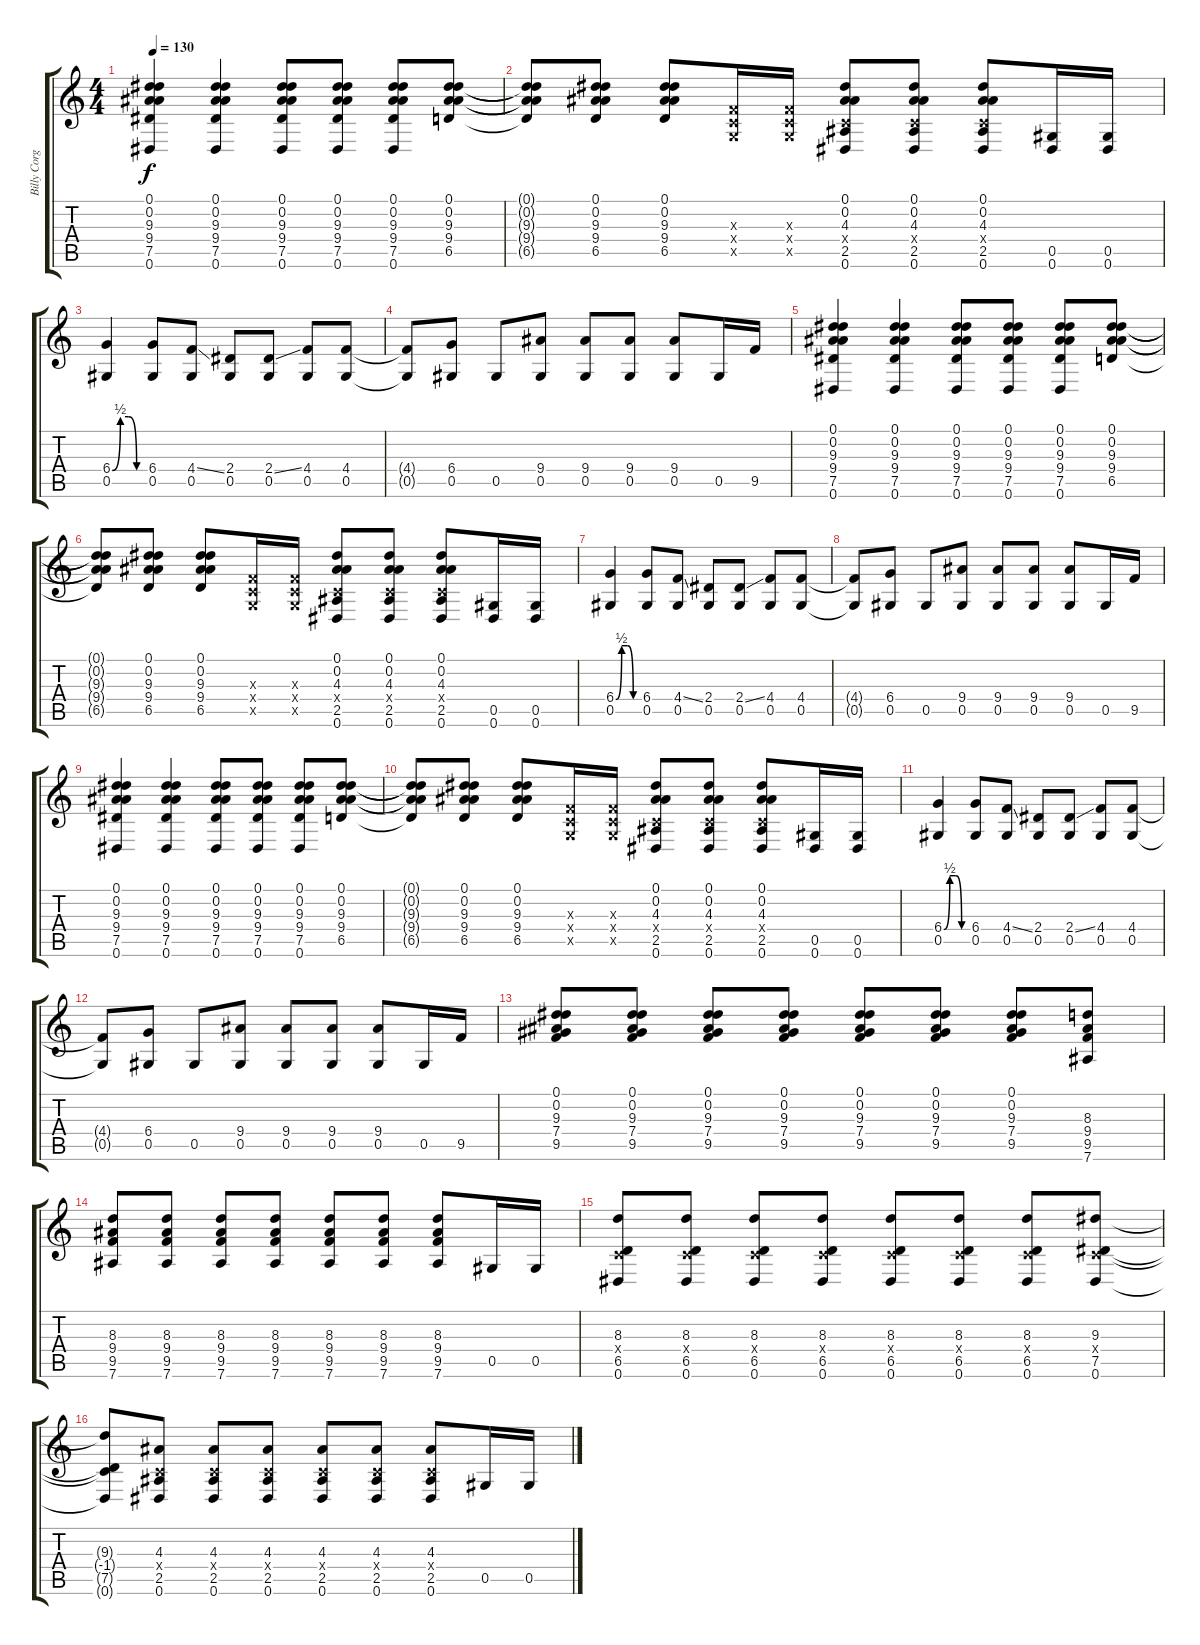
\track ("Billy Corgan (Acoustic Guitar)" "Billy Corg") {instrument acousticguitarnylon}
\staff {score tabs}
\tuning (Eb4 Bb3 Gb3 Db3 Ab2 Eb2) {hide}
\ts (4 4)
\tempo 130
\clef g2
\ks c
(0.1 0.2 9.3 9.4 7.5 0.6).4{dy f} (0.1 0.2 9.3 9.4 7.5 0.6).4 (0.1 0.2 9.3 9.4 7.5 0.6).8 (0.1 0.2 9.3 9.4 7.5 0.6).8 (0.1 0.2 9.3 9.4 7.5 0.6).8 (0.1 0.2 9.3 9.4 6.5).8 |
(0.1{t} 0.2{t} 9.3{t} 9.4{t} 6.5{t}).8 (0.1 0.2 9.3 9.4 6.5).8 (0.1 0.2 9.3 9.4 6.5).8 (-1.3{x} -1.4{x} -1.5{x}).16 (-1.3{x} -1.4{x} -1.5{x}).16 (0.1 0.2 4.3 -1.4{x} 2.5 0.6).8 (0.1 0.2 4.3 -1.4{x} 2.5 0.6).8 (0.1 0.2 4.3 -1.4{x} 2.5 0.6).8 (0.5 0.6).16 (0.5 0.6).16 |
(6.4{be (custom 0 0 15 2 30 2 45 0 60 0)} 0.5).4 (6.4 0.5).8 (4.4{ss} 0.5).8 (2.4 0.5).8 (2.4{ss} 0.5).8 (4.4 0.5).8 (4.4 0.5).8 |
(4.4{t} 0.5{t}).8 (6.4 0.5).8 0.5.8 (9.4 0.5).8 (9.4 0.5).8 (9.4 0.5).8 (9.4 0.5).8 0.5.16 9.5.16 |
(0.1 0.2 9.3 9.4 7.5 0.6).4 (0.1 0.2 9.3 9.4 7.5 0.6).4 (0.1 0.2 9.3 9.4 7.5 0.6).8 (0.1 0.2 9.3 9.4 7.5 0.6).8 (0.1 0.2 9.3 9.4 7.5 0.6).8 (0.1 0.2 9.3 9.4 6.5).8 |
(0.1{t} 0.2{t} 9.3{t} 9.4{t} 6.5{t}).8 (0.1 0.2 9.3 9.4 6.5).8 (0.1 0.2 9.3 9.4 6.5).8 (-1.3{x} -1.4{x} -1.5{x}).16 (-1.3{x} -1.4{x} -1.5{x}).16 (0.1 0.2 4.3 -1.4{x} 2.5 0.6).8 (0.1 0.2 4.3 -1.4{x} 2.5 0.6).8 (0.1 0.2 4.3 -1.4{x} 2.5 0.6).8 (0.5 0.6).16 (0.5 0.6).16 |
(6.4{be (custom 0 0 15 2 30 2 45 0 60 0)} 0.5).4 (6.4 0.5).8 (4.4{ss} 0.5).8 (2.4 0.5).8 (2.4{ss} 0.5).8 (4.4 0.5).8 (4.4 0.5).8 |
(4.4{t} 0.5{t}).8 (6.4 0.5).8 0.5.8 (9.4 0.5).8 (9.4 0.5).8 (9.4 0.5).8 (9.4 0.5).8 0.5.16 9.5.16 |
(0.1 0.2 9.3 9.4 7.5 0.6).4 (0.1 0.2 9.3 9.4 7.5 0.6).4 (0.1 0.2 9.3 9.4 7.5 0.6).8 (0.1 0.2 9.3 9.4 7.5 0.6).8 (0.1 0.2 9.3 9.4 7.5 0.6).8 (0.1 0.2 9.3 9.4 6.5).8 |
(0.1{t} 0.2{t} 9.3{t} 9.4{t} 6.5{t}).8 (0.1 0.2 9.3 9.4 6.5).8 (0.1 0.2 9.3 9.4 6.5).8 (-1.3{x} -1.4{x} -1.5{x}).16 (-1.3{x} -1.4{x} -1.5{x}).16 (0.1 0.2 4.3 -1.4{x} 2.5 0.6).8 (0.1 0.2 4.3 -1.4{x} 2.5 0.6).8 (0.1 0.2 4.3 -1.4{x} 2.5 0.6).8 (0.5 0.6).16 (0.5 0.6).16 |
(6.4{be (custom 0 0 15 2 30 2 45 0 60 0)} 0.5).4 (6.4 0.5).8 (4.4{ss} 0.5).8 (2.4 0.5).8 (2.4{ss} 0.5).8 (4.4 0.5).8 (4.4 0.5).8 |
(4.4{t} 0.5{t}).8 (6.4 0.5).8 0.5.8 (9.4 0.5).8 (9.4 0.5).8 (9.4 0.5).8 (9.4 0.5).8 0.5.16 9.5.16 |
(0.1 0.2 9.3 7.4 9.5).8 (0.1 0.2 9.3 7.4 9.5).8 (0.1 0.2 9.3 7.4 9.5).8 (0.1 0.2 9.3 7.4 9.5).8 (0.1 0.2 9.3 7.4 9.5).8 (0.1 0.2 9.3 7.4 9.5).8 (0.1 0.2 9.3 7.4 9.5).8 (8.3 9.4 9.5 7.6).8 |
(8.3 9.4 9.5 7.6).8 (8.3 9.4 9.5 7.6).8 (8.3 9.4 9.5 7.6).8 (8.3 9.4 9.5 7.6).8 (8.3 9.4 9.5 7.6).8 (8.3 9.4 9.5 7.6).8 (8.3 9.4 9.5 7.6).8 0.5.16 0.5.16 |
(8.3 -1.4{x} 6.5 0.6).8 (8.3 -1.4{x} 6.5 0.6).8 (8.3 -1.4{x} 6.5 0.6).8 (8.3 -1.4{x} 6.5 0.6).8 (8.3 -1.4{x} 6.5 0.6).8 (8.3 -1.4{x} 6.5 0.6).8 (8.3 -1.4{x} 6.5 0.6).8 (9.3 -1.4{x} 7.5 0.6).8 |
(9.3{t} -1.4{t} 7.5{t} 0.6{t}).8 (4.3 -1.4{x} 2.5 0.6).8 (4.3 -1.4{x} 2.5 0.6).8 (4.3 -1.4{x} 2.5 0.6).8 (4.3 -1.4{x} 2.5 0.6).8 (4.3 -1.4{x} 2.5 0.6).8 (4.3 -1.4{x} 2.5 0.6).8 0.5.16 0.5.16
